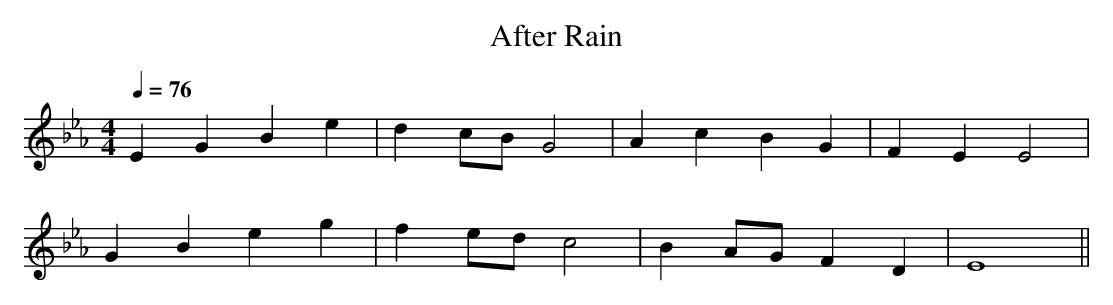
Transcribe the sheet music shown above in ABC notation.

X:1
T:After Rain
M:4/4
L:1/8
Q:1/4=76
K:Eb
E2 G2 B2 e2 | d2 cB G4 | A2 c2 B2 G2 | F2 E2 E4 |
G2 B2 e2 g2 | f2 ed c4 | B2 AG F2 D2 | E8 ||
